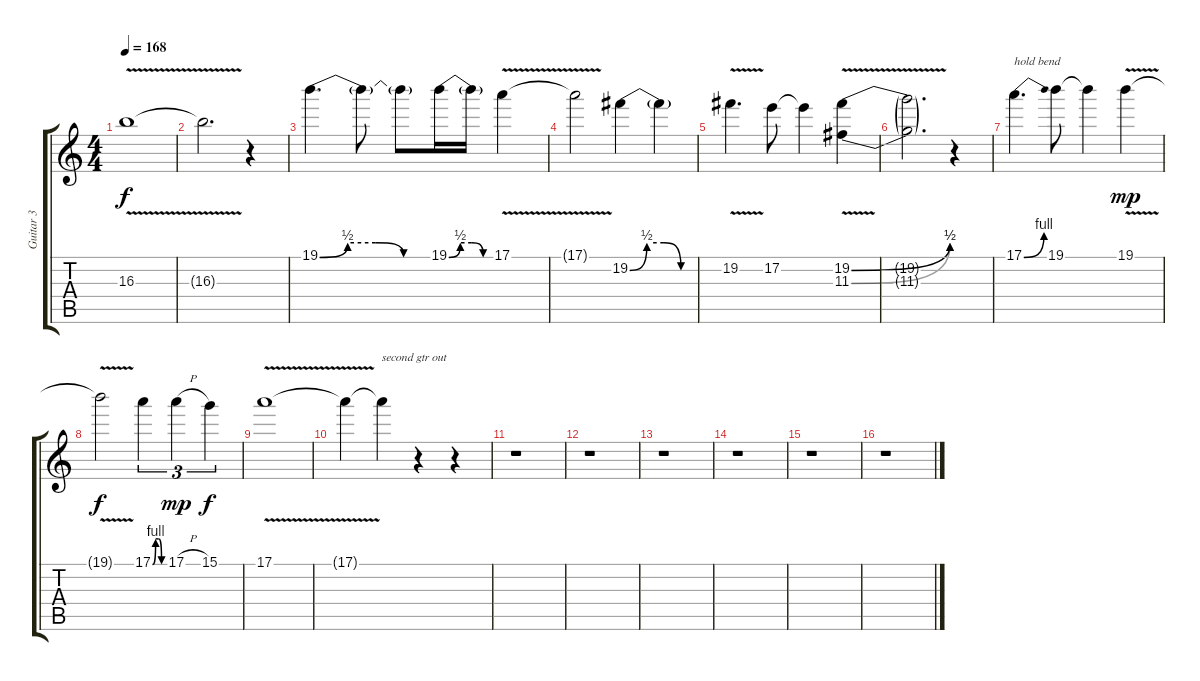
\track ("Guitar 3" "Guitar 3") {instrument distortionguitar}
\staff {score tabs}
\tuning (E4 B3 G3 D3 A2 E2) {hide}
\ts (4 4)
\tempo 168
\clef g2
\ks c
16.3{v}.1{dy f} |
16.3{t}.2{d} r.4 |
19.1{be (custom 0 0 15 2 30 2 45 0 60 0)}.4{d} 19.1{t}.8 19.1{t}.8 19.1{be (custom 0 0 15 2 30 2 45 0 60 0)}.16 19.1{t}.16 17.1{v}.4 |
17.1{t}.2 19.2{be (custom 0 0 15 2 30 2 45 0 60 0)}.4 19.2{t}.4 |
19.2{v}.4{d} 17.2.8 17.2{t}.4 (19.2{be (bend 0 0 60 2) v} 11.3{be (bend 0 0 60 2) v}).4 |
(19.2{t} 11.3{t}).2{d} r.4 |
17.1{be (bend 0 0 60 4)}.4{d txt "hold bend"} 19.1.8 19.1{t}.4 19.1{v}.4{dy mp} |
19.1{t}.2{dy f} 17.1{be (custom 0 0 15 4 30 4 45 0 60 0)}.4{tu (3 2)} 17.1{h}.4{tu (3 2) dy mp} 15.1.4{tu (3 2) dy f} |
17.1{v}.1 |
17.1{t}.4 17.1{t}.4{txt "second gtr out"} r.4 r.4 |
r.1 |
r.1 |
r.1 |
r.1 |
r.1 |
r.1
